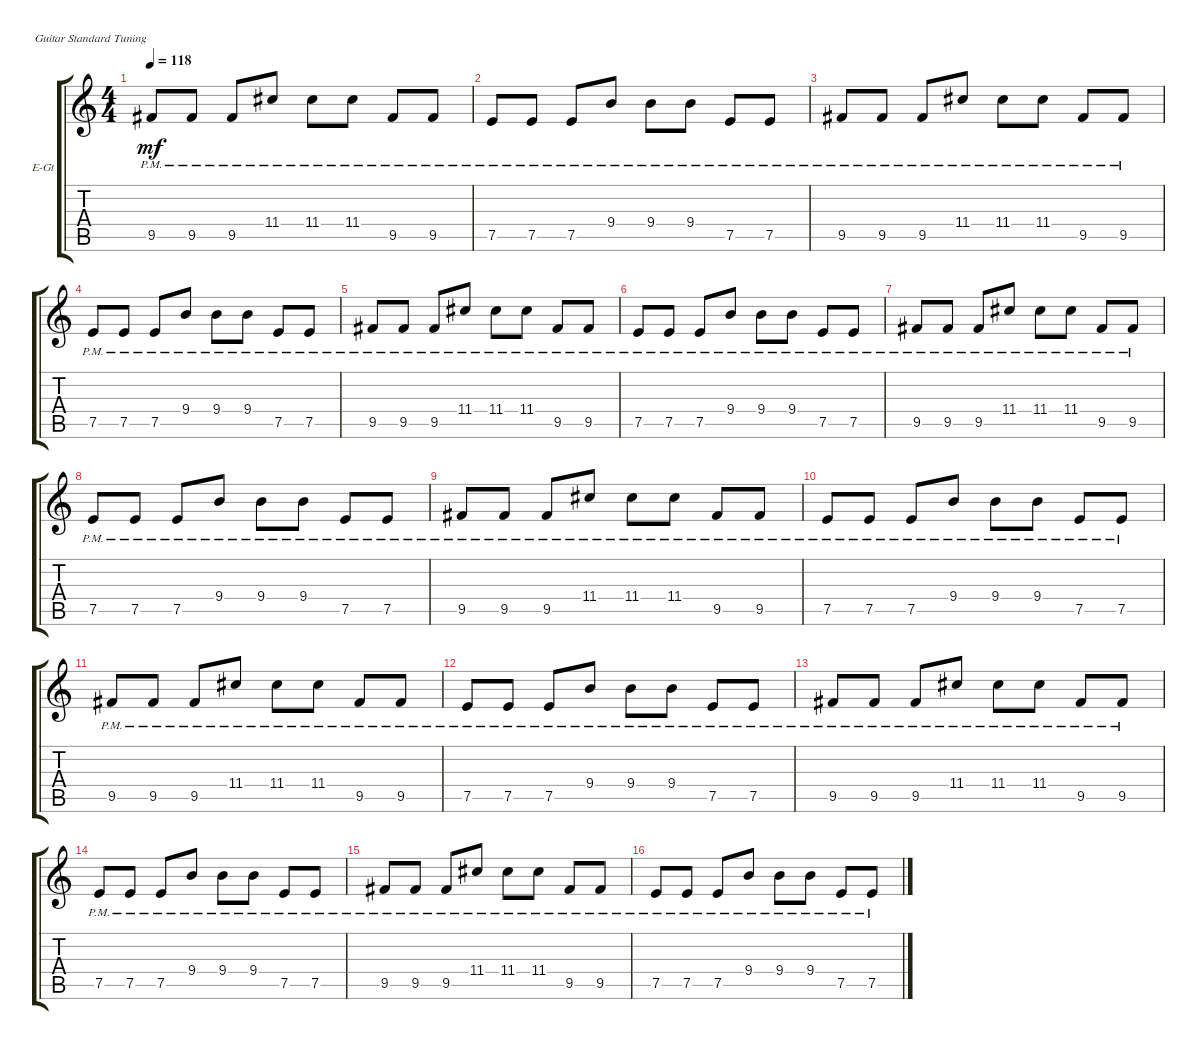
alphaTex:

\defaultSystemsLayout 4
\bracketExtendMode groupsimilarinstruments
\firstSystemTrackNameOrientation horizontal
\otherSystemsTrackNameOrientation horizontal
\track ("Electric Guitar" "E-Gt") {instrument electricguitarclean}
\staff {score tabs}
\tuning (E4 B3 G3 D3 A2 E2)
\ts (4 4)
\tempo 118
\clef g2
\ks c
9.5{pm}.8{dy mf} 9.5{pm}.8 9.5{pm}.8 11.4{pm}.8 11.4{pm}.8 11.4{pm}.8 9.5{pm}.8 9.5{pm}.8 |
7.5{pm}.8 7.5{pm}.8 7.5{pm}.8 9.4{pm}.8 9.4{pm}.8 9.4{pm}.8 7.5{pm}.8 7.5{pm}.8 |
9.5{pm}.8 9.5{pm}.8 9.5{pm}.8 11.4{pm}.8 11.4{pm}.8 11.4{pm}.8 9.5{pm}.8 9.5{pm}.8 |
7.5{pm}.8 7.5{pm}.8 7.5{pm}.8 9.4{pm}.8 9.4{pm}.8 9.4{pm}.8 7.5{pm}.8 7.5{pm}.8 |
9.5{pm}.8 9.5{pm}.8 9.5{pm}.8 11.4{pm}.8 11.4{pm}.8 11.4{pm}.8 9.5{pm}.8 9.5{pm}.8 |
7.5{pm}.8 7.5{pm}.8 7.5{pm}.8 9.4{pm}.8 9.4{pm}.8 9.4{pm}.8 7.5{pm}.8 7.5{pm}.8 |
9.5{pm}.8 9.5{pm}.8 9.5{pm}.8 11.4{pm}.8 11.4{pm}.8 11.4{pm}.8 9.5{pm}.8 9.5{pm}.8 |
7.5{pm}.8 7.5{pm}.8 7.5{pm}.8 9.4{pm}.8 9.4{pm}.8 9.4{pm}.8 7.5{pm}.8 7.5{pm}.8 |
9.5{pm}.8 9.5{pm}.8 9.5{pm}.8 11.4{pm}.8 11.4{pm}.8 11.4{pm}.8 9.5{pm}.8 9.5{pm}.8 |
7.5{pm}.8 7.5{pm}.8 7.5{pm}.8 9.4{pm}.8 9.4{pm}.8 9.4{pm}.8 7.5{pm}.8 7.5{pm}.8 |
9.5{pm}.8 9.5{pm}.8 9.5{pm}.8 11.4{pm}.8 11.4{pm}.8 11.4{pm}.8 9.5{pm}.8 9.5{pm}.8 |
7.5{pm}.8 7.5{pm}.8 7.5{pm}.8 9.4{pm}.8 9.4{pm}.8 9.4{pm}.8 7.5{pm}.8 7.5{pm}.8 |
9.5{pm}.8 9.5{pm}.8 9.5{pm}.8 11.4{pm}.8 11.4{pm}.8 11.4{pm}.8 9.5{pm}.8 9.5{pm}.8 |
7.5{pm}.8 7.5{pm}.8 7.5{pm}.8 9.4{pm}.8 9.4{pm}.8 9.4{pm}.8 7.5{pm}.8 7.5{pm}.8 |
9.5{pm}.8 9.5{pm}.8 9.5{pm}.8 11.4{pm}.8 11.4{pm}.8 11.4{pm}.8 9.5{pm}.8 9.5{pm}.8 |
7.5{pm}.8 7.5{pm}.8 7.5{pm}.8 9.4{pm}.8 9.4{pm}.8 9.4{pm}.8 7.5{pm}.8 7.5{pm}.8
